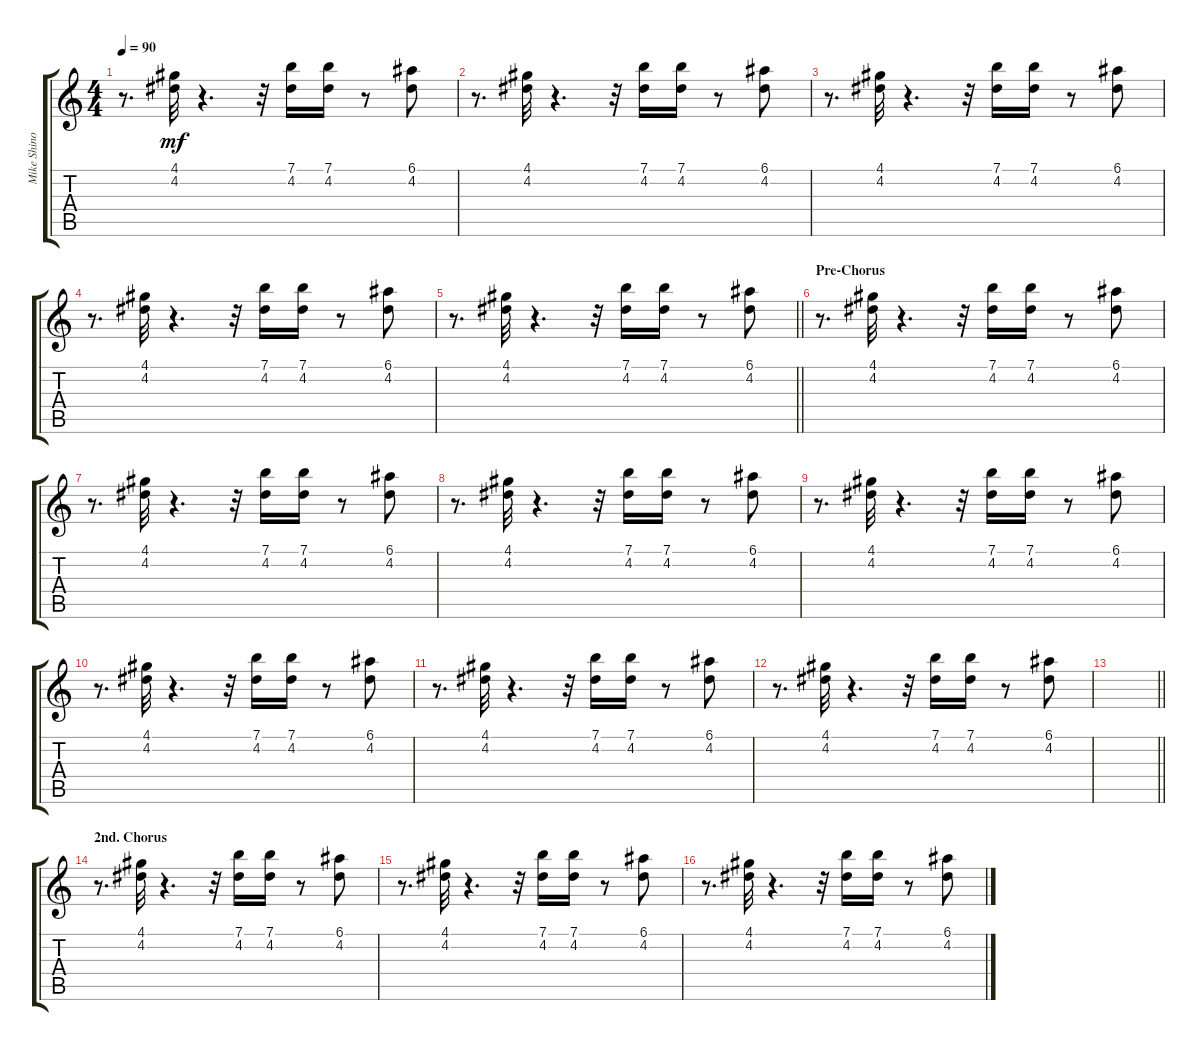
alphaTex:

\track ("Mike Shinoda - Guitar" "Mike Shino") {instrument electricguitarjazz}
\staff {score tabs}
\tuning (E4 B3 G3 D3 A2 E2) {hide}
\ts (4 4)
\tempo 90
\clef g2
\ks c
r.8{d dy mf} (4.1 4.2).32 r.4{d} r.32 (7.1 4.2).16 (7.1 4.2).16 r.8 (6.1 4.2).8 |
r.8{d} (4.1 4.2).32 r.4{d} r.32 (7.1 4.2).16 (7.1 4.2).16 r.8 (6.1 4.2).8 |
r.8{d} (4.1 4.2).32 r.4{d} r.32 (7.1 4.2).16 (7.1 4.2).16 r.8 (6.1 4.2).8 |
r.8{d} (4.1 4.2).32 r.4{d} r.32 (7.1 4.2).16 (7.1 4.2).16 r.8 (6.1 4.2).8 |
\barLineRight lightlight
r.8{d} (4.1 4.2).32 r.4{d} r.32 (7.1 4.2).16 (7.1 4.2).16 r.8 (6.1 4.2).8 |
\section ("" "Pre-Chorus")
r.8{d} (4.1 4.2).32 r.4{d} r.32 (7.1 4.2).16 (7.1 4.2).16 r.8 (6.1 4.2).8 |
r.8{d} (4.1 4.2).32 r.4{d} r.32 (7.1 4.2).16 (7.1 4.2).16 r.8 (6.1 4.2).8 |
r.8{d} (4.1 4.2).32 r.4{d} r.32 (7.1 4.2).16 (7.1 4.2).16 r.8 (6.1 4.2).8 |
r.8{d} (4.1 4.2).32 r.4{d} r.32 (7.1 4.2).16 (7.1 4.2).16 r.8 (6.1 4.2).8 |
r.8{d} (4.1 4.2).32 r.4{d} r.32 (7.1 4.2).16 (7.1 4.2).16 r.8 (6.1 4.2).8 |
r.8{d} (4.1 4.2).32 r.4{d} r.32 (7.1 4.2).16 (7.1 4.2).16 r.8 (6.1 4.2).8 |
r.8{d} (4.1 4.2).32 r.4{d} r.32 (7.1 4.2).16 (7.1 4.2).16 r.8 (6.1 4.2).8 |
\barLineRight lightlight
|
\section ("" "2nd. Chorus")
r.8{d} (4.1 4.2).32 r.4{d} r.32 (7.1 4.2).16 (7.1 4.2).16 r.8 (6.1 4.2).8 |
r.8{d} (4.1 4.2).32 r.4{d} r.32 (7.1 4.2).16 (7.1 4.2).16 r.8 (6.1 4.2).8 |
r.8{d} (4.1 4.2).32 r.4{d} r.32 (7.1 4.2).16 (7.1 4.2).16 r.8 (6.1 4.2).8
